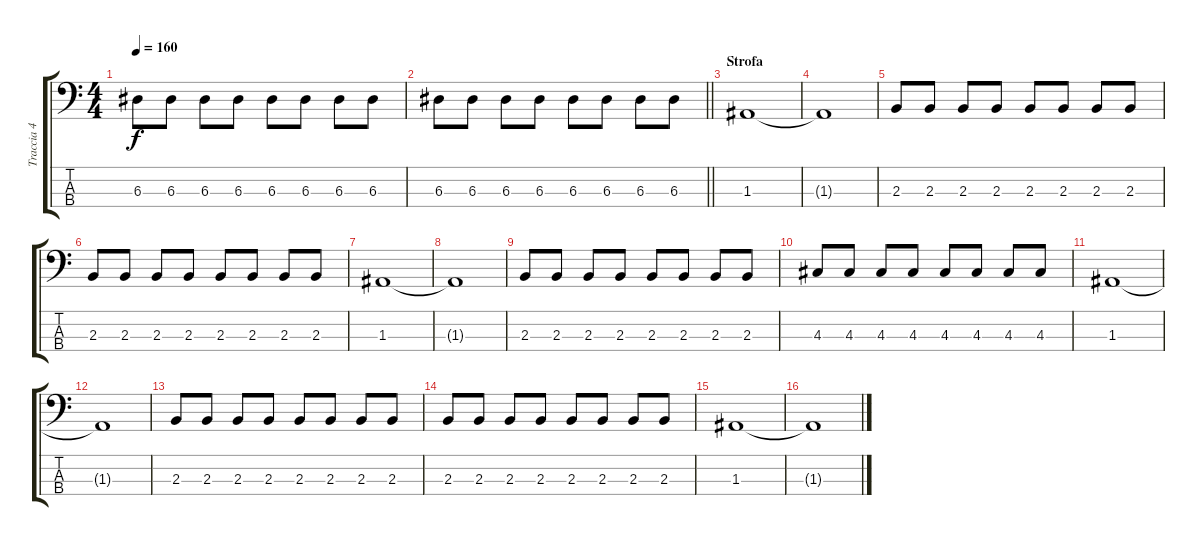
\track ("Traccia 4" "Traccia 4") {instrument electricbassfinger}
\staff {score tabs}
\tuning (G2 D2 A1 E1) {hide}
\ts (4 4)
\tempo 160
\clef f4
\ks c
6.3.8{dy f} 6.3.8 6.3.8 6.3.8 6.3.8 6.3.8 6.3.8 6.3.8 |
\barLineRight lightlight
6.3.8 6.3.8 6.3.8 6.3.8 6.3.8 6.3.8 6.3.8 6.3.8 |
\section ("" "Strofa")
1.3.1 |
1.3{t}.1 |
2.3.8 2.3.8 2.3.8 2.3.8 2.3.8 2.3.8 2.3.8 2.3.8 |
2.3.8 2.3.8 2.3.8 2.3.8 2.3.8 2.3.8 2.3.8 2.3.8 |
1.3.1 |
1.3{t}.1 |
2.3.8 2.3.8 2.3.8 2.3.8 2.3.8 2.3.8 2.3.8 2.3.8 |
4.3.8 4.3.8 4.3.8 4.3.8 4.3.8 4.3.8 4.3.8 4.3.8 |
1.3.1 |
1.3{t}.1 |
2.3.8 2.3.8 2.3.8 2.3.8 2.3.8 2.3.8 2.3.8 2.3.8 |
2.3.8 2.3.8 2.3.8 2.3.8 2.3.8 2.3.8 2.3.8 2.3.8 |
1.3.1 |
1.3{t}.1
